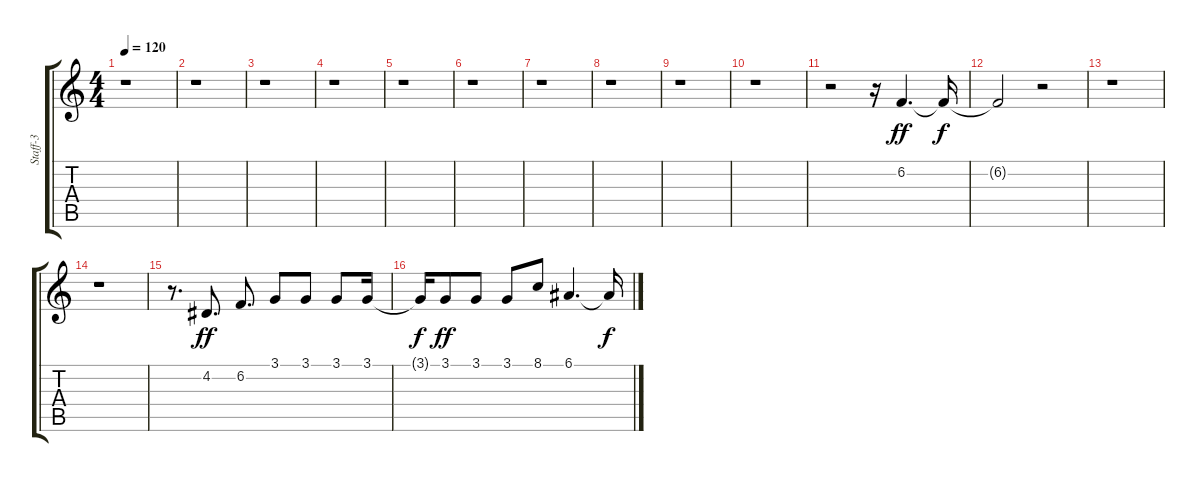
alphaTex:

\track ("Staff-3" "Staff-3") {instrument electricpiano1}
\staff {score tabs}
\tuning (E4 B3 G3 D3 A2 E2) {hide}
\ts (4 4)
\tempo 120
\clef g2
\ks c
r.1{dy ff} |
r.1 |
r.1 |
r.1 |
r.1 |
r.1 |
r.1 |
r.1 |
r.1 |
r.1 |
r.2 r.16 6.2.4{d} 6.2{t}.16{dy f} |
6.2{t}.2 r.2 |
r.1 |
r.1 |
r.8{d} 4.2.8{d dy ff} 6.2.8{d} 3.1.8 3.1.8 3.1.8 3.1.16 |
3.1{t}.16{dy f} 3.1.8{dy ff} 3.1.8 3.1.8 8.1.8 6.1.4{d} 6.1{t}.16{dy f}
